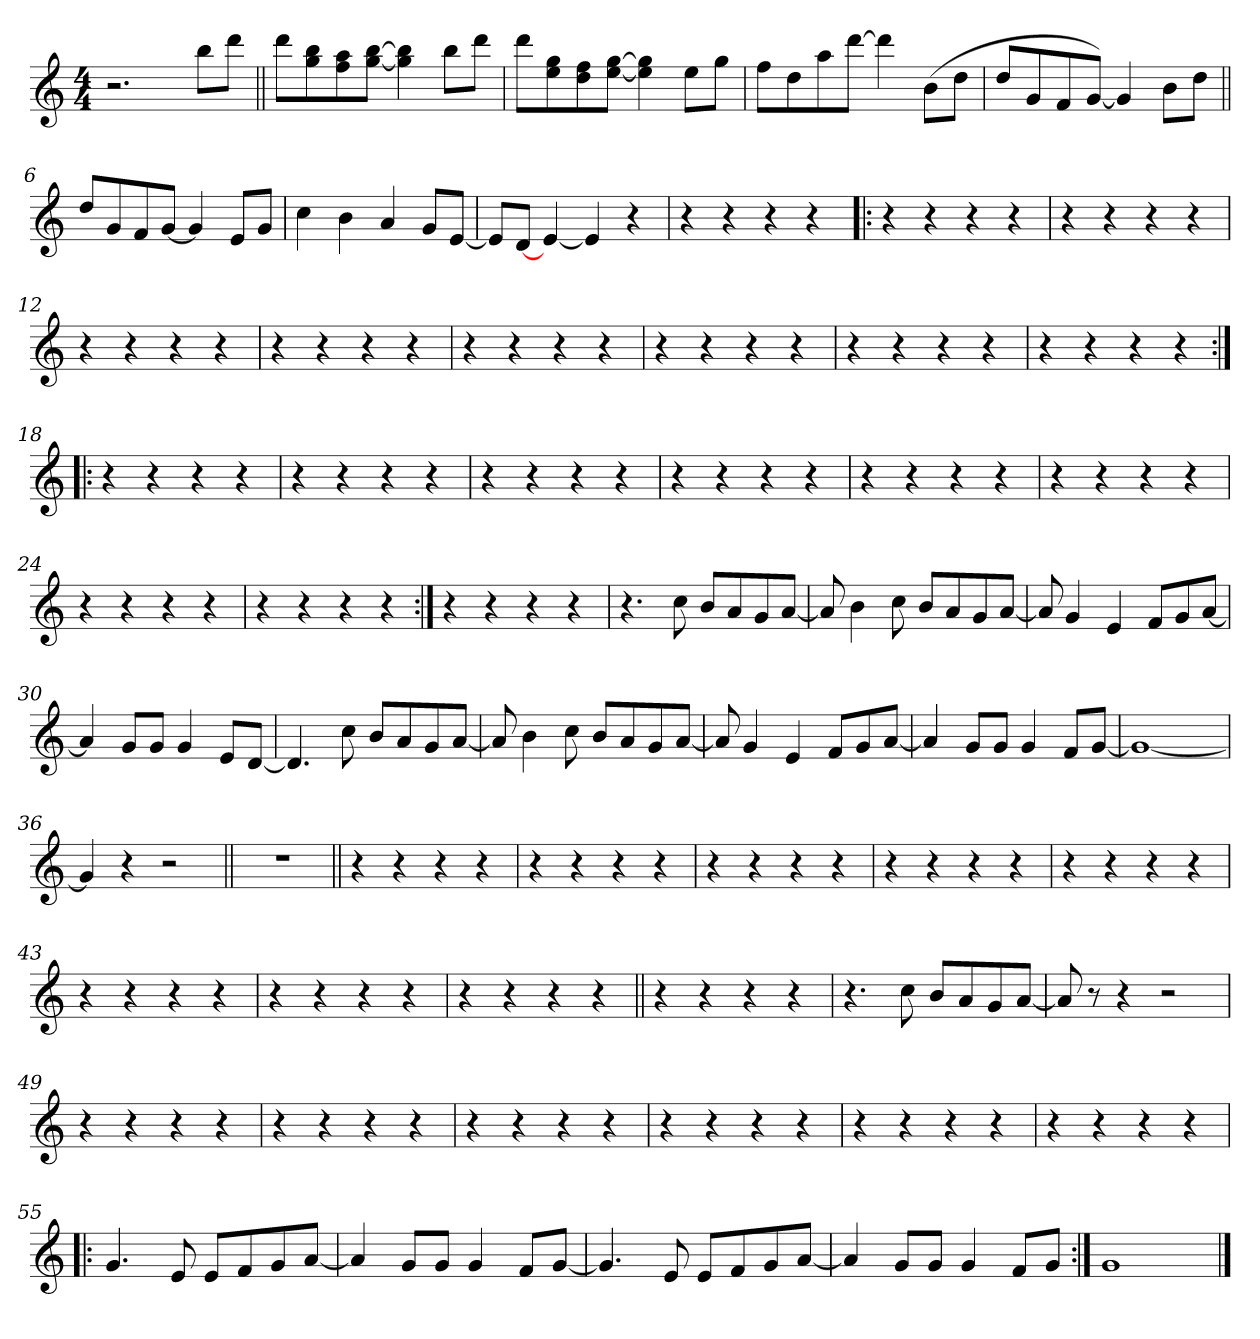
**kern
*part1
*staff1
!!LO:PB:g=z
*clefG2
*k[]
*C:
*M4/4
*MM111
=1
2.r
8bbi\L
8dddi\J
=2||
8dddi\L
8ggi\ 8bbi
8ffi\ 8aai
[<8ggi\ [>8bbiJ
4ggi\] 4bbi]
8bbi\L
8dddi\J
=3
8dddi\L
8eei\ 8ggi
8ddi\ 8ffi
[<8eei\ [>8ggiJ
4eei\] 4ggi]
8eei\L
8ggi\J
=4
8ffi\L
8ddi\
8aai\
[>8dddi\J
4dddi\]
(8bi\L
8ddi\J
=5
8ddi/L
8gi/
8fi/
[<8gi/J)
4gi/]
8bi\L
8ddi\J
!!LO:LB:g=z
=6||
8ddi/L
8gi/
8fi/
[<8gi/J
4gi/]
8ei/L
8gi/J
=7
4cci\
4bi\
4ai/
8gi/L
[<8ei/J
=8
8ei/L]
[<8di/J
[<4ei/
4ei/]
4r
=9
4r
4r
4r
4r
=10!|:
4r
4r
4r
4r
=11
4r
4r
4r
4r
!!LO:LB:g=z
=12
4r
4r
4r
4r
=13
4r
4r
4r
4r
=14
4r
4r
4r
4r
=15
4r
4r
4r
4r
=16
4r
4r
4r
4r
=17
4r
4r
4r
4r
!!LO:LB:g=z
=18:|!|:
4r
4r
4r
4r
=19
4r
4r
4r
4r
=20
4r
4r
4r
4r
=21
4r
4r
4r
4r
=22
4r
4r
4r
4r
=23
4r
4r
4r
4r
!!LO:LB:g=z
=24
4r
4r
4r
4r
=25
4r
4r
4r
4r
=26:|!
4r
4r
4r
4r
=27
4.r
8cci\
8bi/L
8ai/
8gi/
[<8ai/J
=28
8ai/]
4bi\
8cci\
8bi/L
8ai/
8gi/
[<8ai/J
!!LO:LB:g=z
=29
8ai/]
4gi/
4ei/
8fi/L
8gi/
[<8ai/J
=30
4ai/]
8gi/L
8gi/J
4gi/
8ei/L
[<8di/J
=31
4.di/]
8cci\
8bi/L
8ai/
8gi/
[<8ai/J
=32
8ai/]
4bi\
8cci\
8bi/L
8ai/
8gi/
[<8ai/J
=33
8ai/]
4gi/
4ei/
8fi/L
8gi/
[<8ai/J
!!LO:LB:g=z
=34
4ai/]
8gi/L
8gi/J
4gi/
8fi/L
[<8gi/J
=35
1gi_<
=36
4gi/]
4r
2r
=37||
1r
=38||
4r
4r
4r
4r
=39
4r
4r
4r
4r
=40
4r
4r
4r
4r
!!LO:LB:g=z
=41
4r
4r
4r
4r
=42
4r
4r
4r
4r
=43
4r
4r
4r
4r
=44
4r
4r
4r
4r
=45
4r
4r
4r
4r
=46||
4r
4r
4r
4r
!!LO:LB:g=z
=47
4.r
8cci\
8bi/L
8ai/
8gi/
[<8ai/J
=48
8ai/]
8r
4r
2r
=49
4r
4r
4r
4r
=50
4r
4r
4r
4r
=51
4r
4r
4r
4r
=52
4r
4r
4r
4r
!!LO:LB:g=z
=53
4r
4r
4r
4r
=54
4r
4r
4r
4r
=55!|:
4.gi/
8ei/
8ei/L
8fi/
8gi/
[<8ai/J
!!LO:LB:g=z
=56
4ai/]
8gi/L
8gi/J
4gi/
8fi/L
[<8gi/J
=57
4.gi/]
8ei/
8ei/L
8fi/
8gi/
[<8ai/J
=58
4ai/]
8gi/L
8gi/J
4gi/
8fi/L
8gi/J
=59:|!
1gi
==
*-
